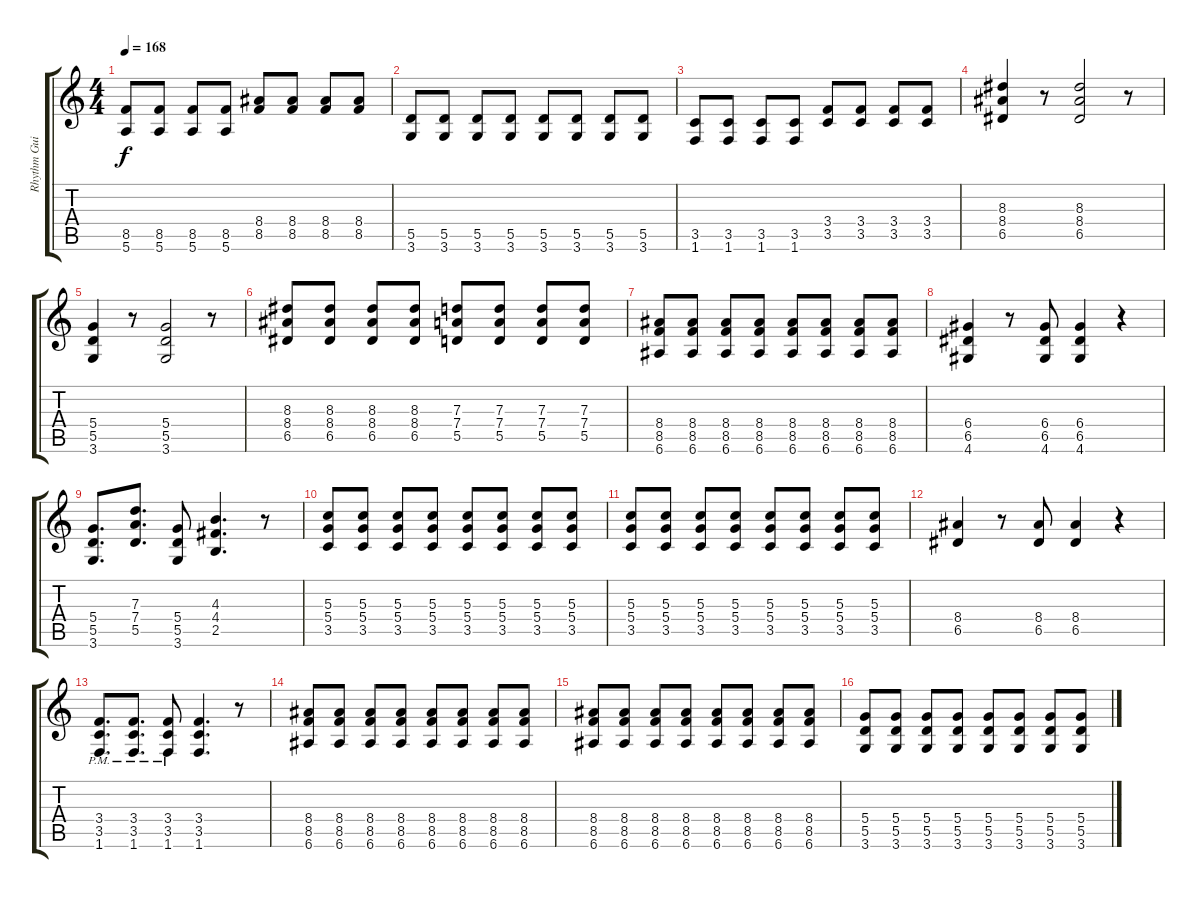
\track ("Rhythm Guitar" "Rhythm Gui") {instrument distortionguitar}
\staff {score tabs}
\tuning (E4 B3 G3 D3 A2 E2) {hide}
\ts (4 4)
\tempo 168
\clef g2
\ks c
(8.5 5.6).8{dy f} (8.5 5.6).8 (8.5 5.6).8 (8.5 5.6).8 (8.4 8.5).8 (8.4 8.5).8 (8.4 8.5).8 (8.4 8.5).8 |
(5.5 3.6).8 (5.5 3.6).8 (5.5 3.6).8 (5.5 3.6).8 (5.5 3.6).8 (5.5 3.6).8 (5.5 3.6).8 (5.5 3.6).8 |
(3.5 1.6).8 (3.5 1.6).8 (3.5 1.6).8 (3.5 1.6).8 (3.4 3.5).8 (3.4 3.5).8 (3.4 3.5).8 (3.4 3.5).8 |
(8.3 8.4 6.5).4 r.8 (8.3 8.4 6.5).2 r.8 |
(5.4 5.5 3.6).4 r.8 (5.4 5.5 3.6).2 r.8 |
(8.3 8.4 6.5).8 (8.3 8.4 6.5).8 (8.3 8.4 6.5).8 (8.3 8.4 6.5).8 (7.3 7.4 5.5).8 (7.3 7.4 5.5).8 (7.3 7.4 5.5).8 (7.3 7.4 5.5).8 |
(8.4 8.5 6.6).8 (8.4 8.5 6.6).8 (8.4 8.5 6.6).8 (8.4 8.5 6.6).8 (8.4 8.5 6.6).8 (8.4 8.5 6.6).8 (8.4 8.5 6.6).8 (8.4 8.5 6.6).8 |
(6.4 6.5 4.6).4 r.8 (6.4 6.5 4.6).8 (6.4 6.5 4.6).4 r.4 |
(5.4 5.5 3.6).8{d} (7.3 7.4 5.5).8{d} (5.4 5.5 3.6).8 (4.3 4.4 2.5).4{d} r.8 |
(5.3 5.4 3.5).8 (5.3 5.4 3.5).8 (5.3 5.4 3.5).8 (5.3 5.4 3.5).8 (5.3 5.4 3.5).8 (5.3 5.4 3.5).8 (5.3 5.4 3.5).8 (5.3 5.4 3.5).8 |
(5.3 5.4 3.5).8 (5.3 5.4 3.5).8 (5.3 5.4 3.5).8 (5.3 5.4 3.5).8 (5.3 5.4 3.5).8 (5.3 5.4 3.5).8 (5.3 5.4 3.5).8 (5.3 5.4 3.5).8 |
(8.4 6.5).4 r.8 (8.4 6.5).8 (8.4 6.5).4 r.4 |
(3.4{pm} 3.5{pm} 1.6{pm}).8{d} (3.4{pm} 3.5{pm} 1.6{pm}).8{d} (3.4{pm} 3.5{pm} 1.6{pm}).8 (3.4 3.5 1.6).4{d} r.8 |
(8.4 8.5 6.6).8 (8.4 8.5 6.6).8 (8.4 8.5 6.6).8 (8.4 8.5 6.6).8 (8.4 8.5 6.6).8 (8.4 8.5 6.6).8 (8.4 8.5 6.6).8 (8.4 8.5 6.6).8 |
(8.4 8.5 6.6).8 (8.4 8.5 6.6).8 (8.4 8.5 6.6).8 (8.4 8.5 6.6).8 (8.4 8.5 6.6).8 (8.4 8.5 6.6).8 (8.4 8.5 6.6).8 (8.4 8.5 6.6).8 |
(5.4 5.5 3.6).8 (5.4 5.5 3.6).8 (5.4 5.5 3.6).8 (5.4 5.5 3.6).8 (5.4 5.5 3.6).8 (5.4 5.5 3.6).8 (5.4 5.5 3.6).8 (5.4 5.5 3.6).8
